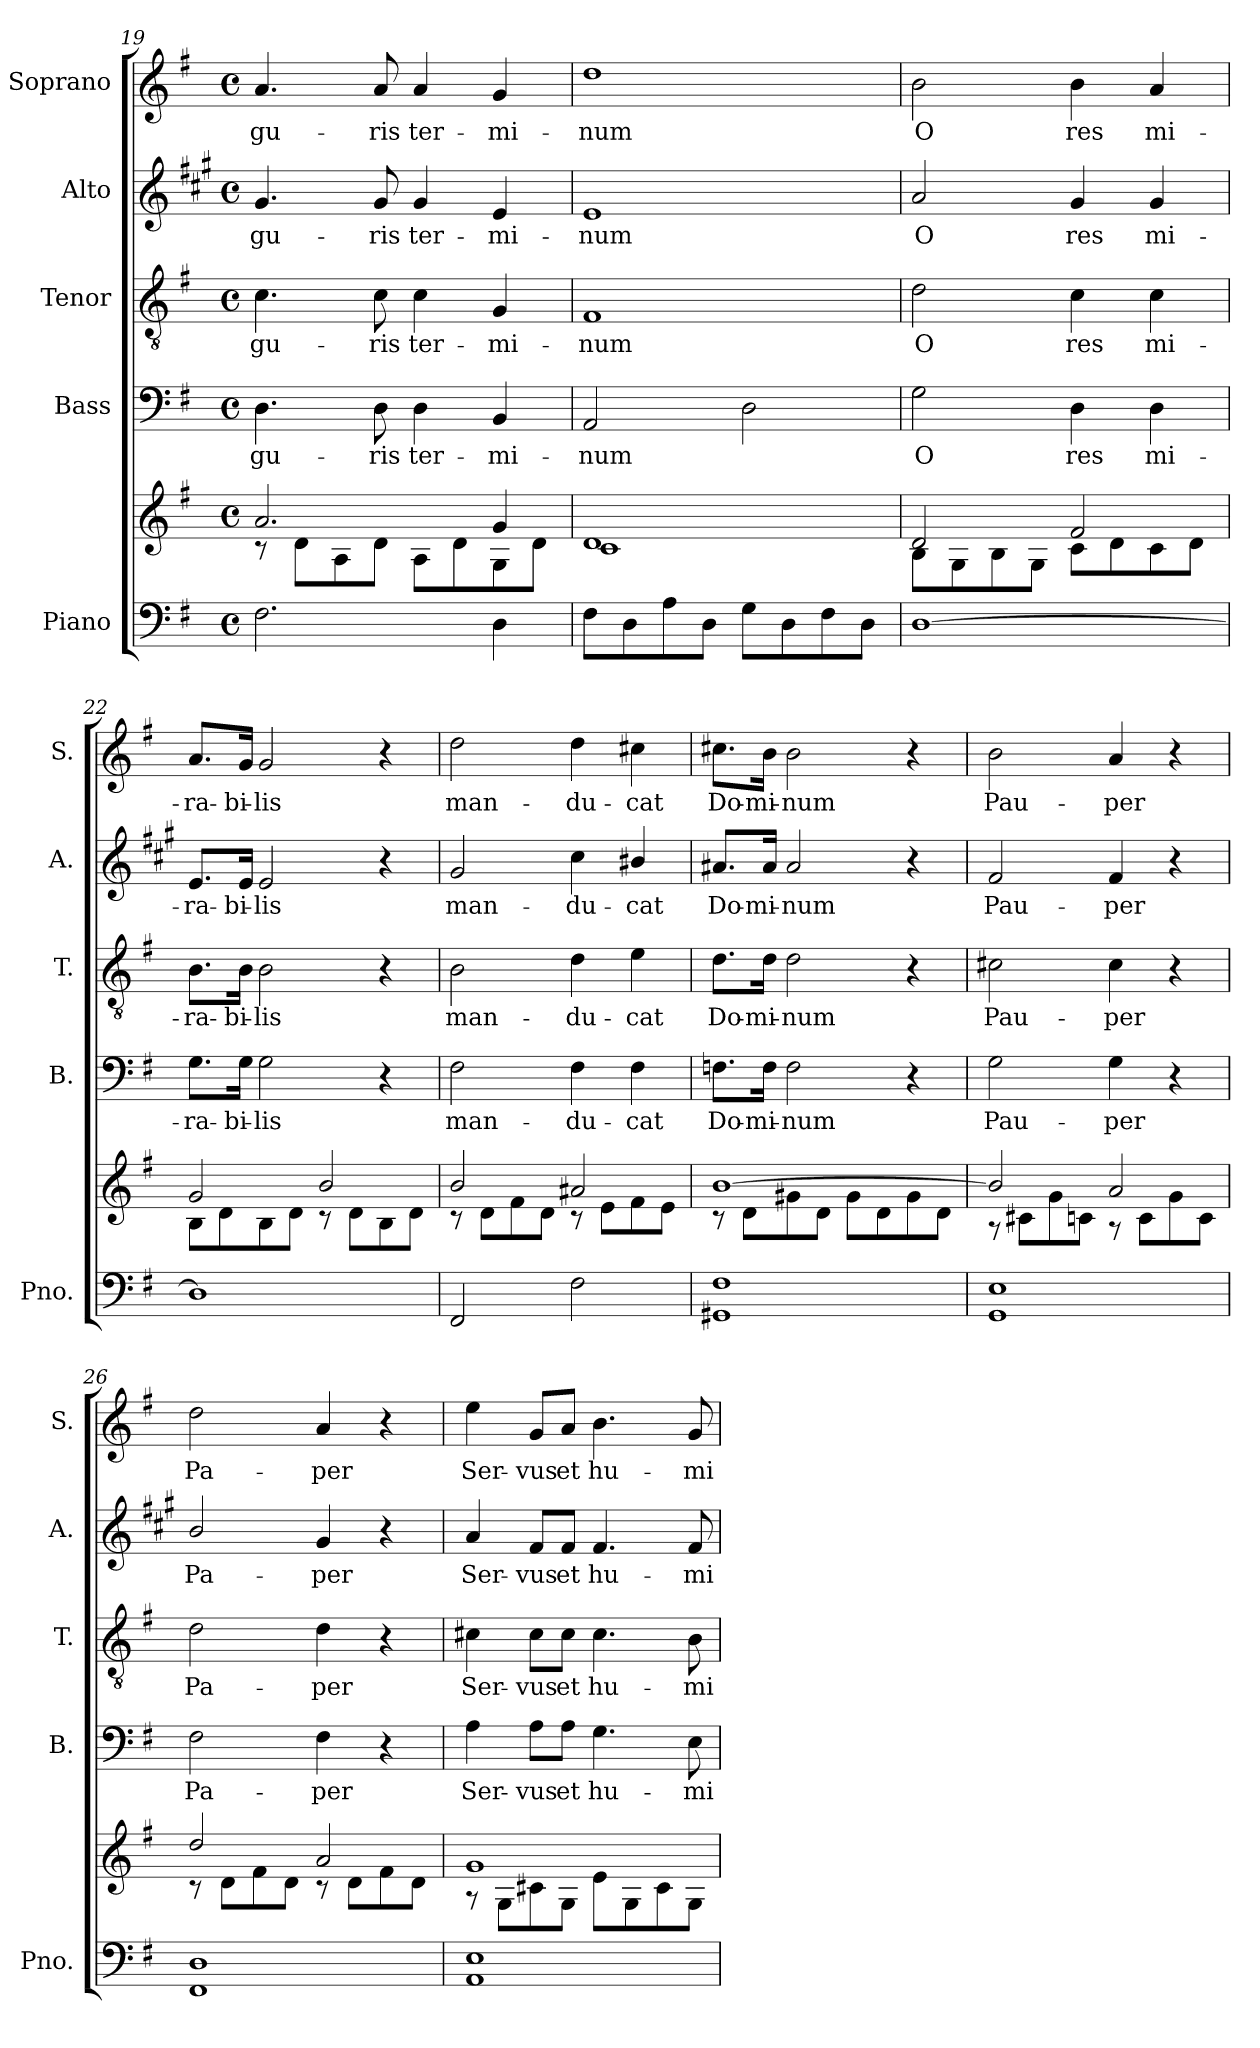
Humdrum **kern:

**kern	**kern	**kern	**text	**kern	**text	**kern	**text	**kern	**text
*part5	*part5	*part4	*part4	*part3	*part3	*part2	*part2	*part1	*part1
*staff6	*staff5	*staff4	*staff4	*staff3	*staff3	*staff2	*staff2	*staff1	*staff1
*I"Piano	*	*I"Bass	*	*I"Tenor	*	*I"Alto	*	*I"Soprano	*
*I'Pno.	*	*I'B.	*	*I'T.	*	*I'A.	*	*I'S.	*
*clefF4	*clefG2	*clefF4	*	*clefGv2	*	*clefG2	*	*clefG2	*
*	*	*	*	*	*	*ITrd1c2	*	*	*
*k[f#]	*k[f#]	*k[f#]	*	*k[f#]	*	*k[f#]	*	*k[f#]	*
*M4/4	*M4/4	*M4/4	*	*M4/4	*	*M4/4	*	*M4/4	*
*met(c)	*met(c)	*met(c)	*	*met(c)	*	*met(c)	*	*met(c)	*
=19	=19	=19	=19	=19	=19	=19	=19	=19	=19
*	*^	*	*	*	*	*	*	*	*
!	!	!	!	!LO:LY:b	!	!LO:LY:b	!	!LO:LY:b	!	!LO:LY:b
2.F#\	2.a/	8r	4.D\	-gu-	4.c\	-gu-	4.f#/	-gu-	4.a/	-gu-
.	.	8d\L	.	.	.	.	.	.	.	.
.	.	8A\	.	.	.	.	.	.	.	.
!	!	!	!	!LO:LY:b	!	!LO:LY:b	!	!LO:LY:b	!	!LO:LY:b
.	.	8d\J	8D\	-ris	8c\	-ris	8f#/	-ris	8a/	-ris
!	!	!	!	!LO:LY:b	!	!LO:LY:b	!	!LO:LY:b	!	!LO:LY:b
.	.	8A\L	4D\	ter-	4c\	ter-	4f#/	ter-	4a/	ter-
.	.	8d\	.	.	.	.	.	.	.	.
!	!	!	!	!LO:LY:b	!	!LO:LY:b	!	!LO:LY:b	!	!LO:LY:b
4D\	4g/	8G\	4BB/	-mi-	4G/	-mi-	4d/	-mi-	4g/	-mi-
.	.	8d\J	.	.	.	.	.	.	.	.
=20	=20	=20	=20	=20	=20	=20	=20	=20	=20	=20
!	!	!	!	!LO:LY:b	!	!LO:LY:b	!	!LO:LY:b	!	!LO:LY:b
8F#\L	1d	1c	2AA/	-num	1F#	-num	1d	-num	1dd	-num
8D\	.	.	.	.	.	.	.	.	.	.
8A\	.	.	.	.	.	.	.	.	.	.
8D\J	.	.	.	.	.	.	.	.	.	.
8G\L	.	.	2D\	.	.	.	.	.	.	.
8D\	.	.	.	.	.	.	.	.	.	.
8F#\	.	.	.	.	.	.	.	.	.	.
8D\J	.	.	.	.	.	.	.	.	.	.
!!LO:LB:g=z
=21	=21	=21	=21	=21	=21	=21	=21	=21	=21	=21
!	!	!	!	!LO:LY:b	!	!LO:LY:b	!	!LO:LY:b	!	!LO:LY:b
[1D	2d/	8B\L	2G\	O	2d\	O	2g/	O	2b\	O
.	.	8G\	.	.	.	.	.	.	.	.
.	.	8B\	.	.	.	.	.	.	.	.
.	.	8G\J	.	.	.	.	.	.	.	.
!	!	!	!	!LO:LY:b	!	!LO:LY:b	!	!LO:LY:b	!	!LO:LY:b
.	2f#/	8c\L	4D\	res	4c\	res	4f#/	res	4b\	res
.	.	8d\	.	.	.	.	.	.	.	.
!	!	!	!	!LO:LY:b	!	!LO:LY:b	!	!LO:LY:b	!	!LO:LY:b
.	.	8c\	4D\	mi-	4c\	mi-	4f#/	mi-	4a/	mi-
.	.	8d\J	.	.	.	.	.	.	.	.
=22	=22	=22	=22	=22	=22	=22	=22	=22	=22	=22
!	!	!	!	!LO:LY:b	!	!LO:LY:b	!	!LO:LY:b	!	!LO:LY:b
1D]	2g/	8B\L	8.G\L	-ra-	8.B\L	-ra-	8.d/L	-ra-	8.a/L	-ra-
.	.	8d\	.	.	.	.	.	.	.	.
!	!	!	!	!LO:LY:b	!	!LO:LY:b	!	!LO:LY:b	!	!LO:LY:b
.	.	.	16G\Jk	-bi-	16B\Jk	-bi-	16d/Jk	-bi-	16g/Jk	-bi-
!	!	!	!	!LO:LY:b	!	!LO:LY:b	!	!LO:LY:b	!	!LO:LY:b
.	.	8B\	2G\	-lis	2B\	-lis	2d/	-lis	2g/	-lis
.	.	8d\J	.	.	.	.	.	.	.	.
.	2b/	8r	.	.	.	.	.	.	.	.
.	.	8d\L	.	.	.	.	.	.	.	.
.	.	8B\	4r	.	4r	.	4r	.	4r	.
.	.	8d\J	.	.	.	.	.	.	.	.
=23	=23	=23	=23	=23	=23	=23	=23	=23	=23	=23
!	!	!	!	!LO:LY:b	!	!LO:LY:b	!	!LO:LY:b	!	!LO:LY:b
2FF#/	2b/	8r	2F#\	man-	2B\	man-	2f#/	man-	2dd\	man-
.	.	8d\L	.	.	.	.	.	.	.	.
.	.	8f#\	.	.	.	.	.	.	.	.
.	.	8d\J	.	.	.	.	.	.	.	.
!	!	!	!	!LO:LY:b	!	!LO:LY:b	!	!LO:LY:b	!	!LO:LY:b
2F#\	2a#X/	8r	4F#\	-du-	4d\	-du-	4b\	-du-	4dd\	-du-
.	.	8e\L	.	.	.	.	.	.	.	.
!	!	!	!	!LO:LY:b	!	!LO:LY:b	!	!LO:LY:b	!	!LO:LY:b
.	.	8f#\	4F#\	-cat	4e\	-cat	4a#X/	-cat	4cc#X\	-cat
.	.	8e\J	.	.	.	.	.	.	.	.
=24	=24	=24	=24	=24	=24	=24	=24	=24	=24	=24
*^	*	*	*	*	*	*	*	*	*	*
!	!	!	!	!	!LO:LY:b	!	!LO:LY:b	!	!LO:LY:b	!	!LO:LY:b
1F#	1GG#X	[1b	8r	8.Fn\L	Do-	8.d\L	Do-	8.g#X/L	Do-	8.cc#X\L	Do-
.	.	.	8d\L	.	.	.	.	.	.	.	.
!	!	!	!	!	!LO:LY:b	!	!LO:LY:b	!	!LO:LY:b	!	!LO:LY:b
.	.	.	.	16F\Jk	-mi-	16d\Jk	-mi-	16g#/Jk	-mi-	16b\Jk	-mi-
!	!	!	!	!	!LO:LY:b	!	!LO:LY:b	!	!LO:LY:b	!	!LO:LY:b
.	.	.	8g#X\	2F\	-num	2d\	-num	2g#/	-num	2b\	-num
.	.	.	8d\J	.	.	.	.	.	.	.	.
.	.	.	8g#\L	.	.	.	.	.	.	.	.
.	.	.	8d\	.	.	.	.	.	.	.	.
.	.	.	8g#\	4r	.	4r	.	4r	.	4r	.
.	.	.	8d\J	.	.	.	.	.	.	.	.
!!LO:PB:g=z
=25	=25	=25	=25	=25	=25	=25	=25	=25	=25	=25	=25
!	!	!	!	!	!LO:LY:b	!	!LO:LY:b	!	!LO:LY:b	!	!LO:LY:b
1E	1GG	2b/]	8r	2G\	Pau-	2c#X\	Pau-	2e/	Pau-	2b\	Pau-
.	.	.	8c#X\L	.	.	.	.	.	.	.	.
.	.	.	8g\	.	.	.	.	.	.	.	.
.	.	.	8cn\J	.	.	.	.	.	.	.	.
!	!	!	!	!	!LO:LY:b	!	!LO:LY:b	!	!LO:LY:b	!	!LO:LY:b
.	.	2a/	8r	4G\	-per	4c#\	-per	4e/	-per	4a/	-per
.	.	.	8c\L	.	.	.	.	.	.	.	.
.	.	.	8g\	4r	.	4r	.	4r	.	4r	.
.	.	.	8c\J	.	.	.	.	.	.	.	.
=26	=26	=26	=26	=26	=26	=26	=26	=26	=26	=26	=26
!	!	!	!	!	!LO:LY:b	!	!LO:LY:b	!	!LO:LY:b	!	!LO:LY:b
1D	1FF#	2dd/	8r	2F#\	Pa-	2d\	Pa-	2a/	Pa-	2dd\	Pa-
.	.	.	8d\L	.	.	.	.	.	.	.	.
.	.	.	8f#\	.	.	.	.	.	.	.	.
.	.	.	8d\J	.	.	.	.	.	.	.	.
!	!	!	!	!	!LO:LY:b	!	!LO:LY:b	!	!LO:LY:b	!	!LO:LY:b
.	.	2a/	8r	4F#\	-per	4d\	-per	4f#/	-per	4a/	-per
.	.	.	8d\L	.	.	.	.	.	.	.	.
.	.	.	8f#\	4r	.	4r	.	4r	.	4r	.
.	.	.	8d\J	.	.	.	.	.	.	.	.
=27	=27	=27	=27	=27	=27	=27	=27	=27	=27	=27	=27
!	!	!	!	!	!LO:LY:b	!	!LO:LY:b	!	!LO:LY:b	!	!LO:LY:b
1E	1AA	1g	8r	4A\	Ser-	4c#X\	Ser-	4g/	Ser-	4ee\	Ser-
.	.	.	8G\L	.	.	.	.	.	.	.	.
!	!	!	!	!	!LO:LY:b	!	!LO:LY:b	!	!LO:LY:b	!	!LO:LY:b
.	.	.	8c#X\	8A\L	-vus	8c#\L	-vus	8e/L	-vus	8g/L	-vus
!	!	!	!	!	!LO:LY:b	!	!LO:LY:b	!	!LO:LY:b	!	!LO:LY:b
.	.	.	8G\J	8A\J	et	8c#\J	et	8e/J	et	8a/J	et
!	!	!	!	!	!LO:LY:b	!	!LO:LY:b	!	!LO:LY:b	!	!LO:LY:b
.	.	.	8e\L	4.G\	hu-	4.c#\	hu-	4.e/	hu-	4.b\	hu-
.	.	.	8G\	.	.	.	.	.	.	.	.
.	.	.	8c#\	.	.	.	.	.	.	.	.
!	!	!	!	!	!LO:LY:b	!	!LO:LY:b	!	!LO:LY:b	!	!LO:LY:b
.	.	.	8G\J	8E\	-mi-	8B\	-mi-	8e/	-mi-	8g/	-mi-
*v	*v	*	*	*	*	*	*	*	*	*	*
*	*v	*v	*	*	*	*	*	*	*	*
=	=	=	=	=	=	=	=	=	=
*-	*-	*-	*-	*-	*-	*-	*-	*-	*-
